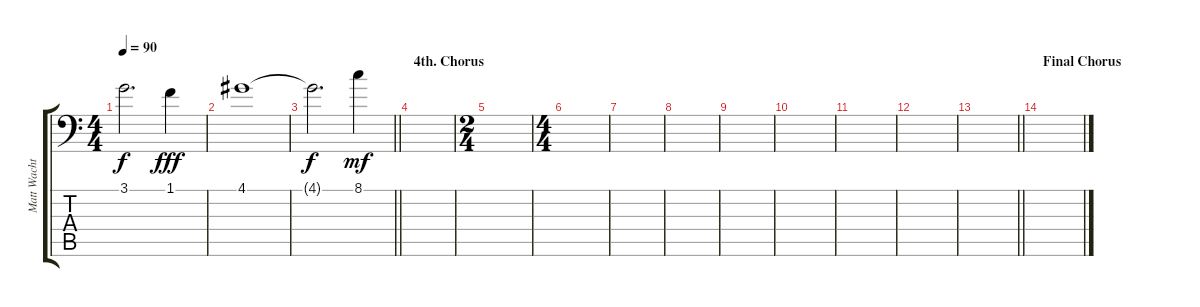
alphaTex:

\track ("Matt Wachter - Keyboard" "Matt Wacht") {instrument pad7halo}
\staff {score tabs}
\tuning (E4 B3 G3 D3 A2 Gb1) {hide}
\ts (4 4)
\tempo 90
\clef f4
\ks c
3.1{t}.2{d dy f} 1.1.4{dy fff} |
4.1.1 |
\barLineRight lightlight
4.1{t}.2{d dy f} 8.1.4{dy mf} |
\section ("" "4th. Chorus")
|
\ts (2 4)
|
\ts (4 4)
|
|
|
|
|
|
|
\barLineRight lightlight
|
\section ("" "Final Chorus")
